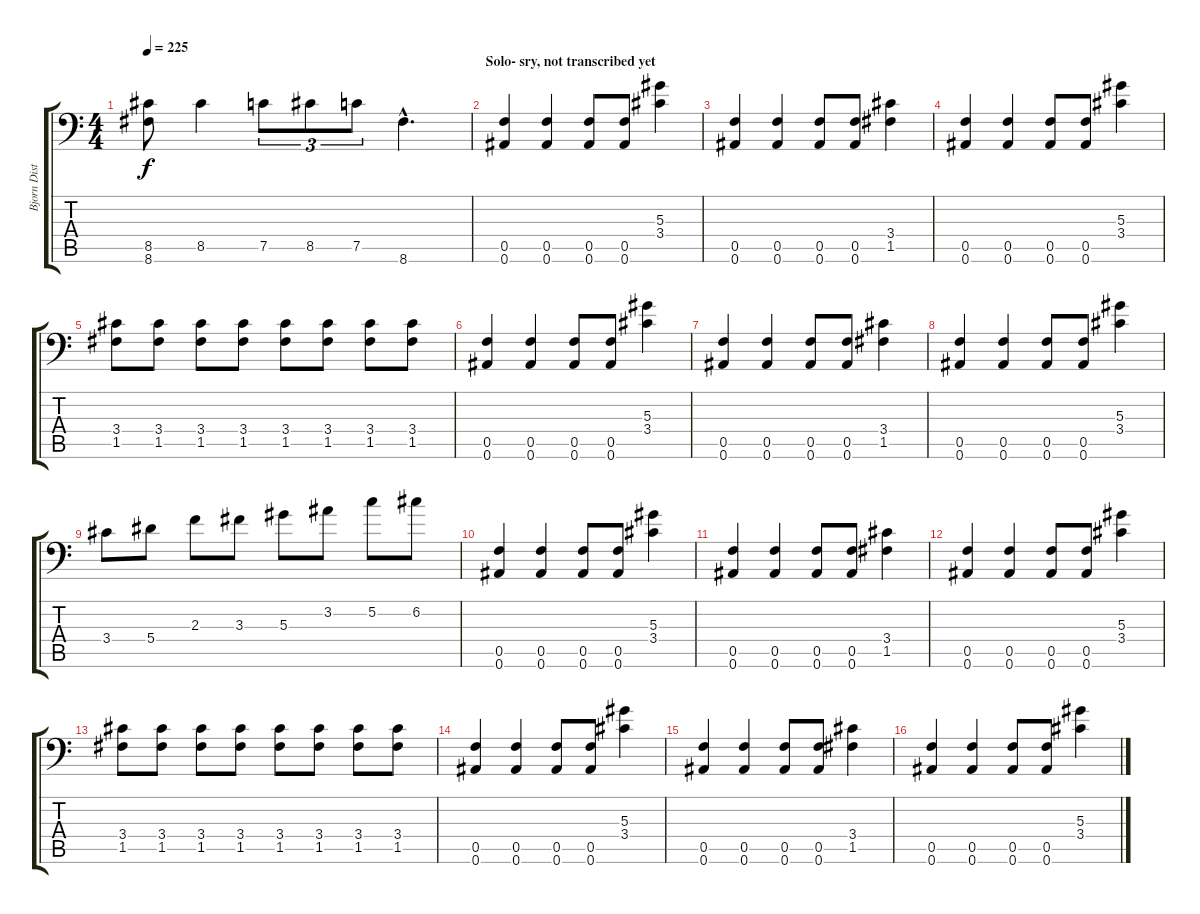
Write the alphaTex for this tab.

\track ("Bjorn Dist" "Bjorn Dist") {instrument distortionguitar}
\staff {score tabs}
\tuning (C4 G3 Eb3 Bb2 F2 Bb1) {hide}
\ts (4 4)
\tempo 225
\clef f4
\ks c
(8.5 8.6).8{dy f} 8.5.4 7.5.8{tu (3 2)} 8.5.8{tu (3 2)} 7.5.8{tu (3 2)} 8.6{hac}.4{d} |
\section ("" "Solo- sry, not transcribed yet")
(0.5 0.6).4 (0.5 0.6).4 (0.5 0.6).8 (0.5 0.6).8 (5.3 3.4).4 |
(0.5 0.6).4 (0.5 0.6).4 (0.5 0.6).8 (0.5 0.6).8 (3.4 1.5).4 |
(0.5 0.6).4 (0.5 0.6).4 (0.5 0.6).8 (0.5 0.6).8 (5.3 3.4).4 |
(3.4 1.5).8 (3.4 1.5).8 (3.4 1.5).8 (3.4 1.5).8 (3.4 1.5).8 (3.4 1.5).8 (3.4 1.5).8 (3.4 1.5).8 |
(0.5 0.6).4 (0.5 0.6).4 (0.5 0.6).8 (0.5 0.6).8 (5.3 3.4).4 |
(0.5 0.6).4 (0.5 0.6).4 (0.5 0.6).8 (0.5 0.6).8 (3.4 1.5).4 |
(0.5 0.6).4 (0.5 0.6).4 (0.5 0.6).8 (0.5 0.6).8 (5.3 3.4).4 |
3.4.8 5.4.8 2.3.8 3.3.8 5.3.8 3.2.8 5.2.8 6.2.8 |
(0.5 0.6).4 (0.5 0.6).4 (0.5 0.6).8 (0.5 0.6).8 (5.3 3.4).4 |
(0.5 0.6).4 (0.5 0.6).4 (0.5 0.6).8 (0.5 0.6).8 (3.4 1.5).4 |
(0.5 0.6).4 (0.5 0.6).4 (0.5 0.6).8 (0.5 0.6).8 (5.3 3.4).4 |
(3.4 1.5).8 (3.4 1.5).8 (3.4 1.5).8 (3.4 1.5).8 (3.4 1.5).8 (3.4 1.5).8 (3.4 1.5).8 (3.4 1.5).8 |
(0.5 0.6).4 (0.5 0.6).4 (0.5 0.6).8 (0.5 0.6).8 (5.3 3.4).4 |
(0.5 0.6).4 (0.5 0.6).4 (0.5 0.6).8 (0.5 0.6).8 (3.4 1.5).4 |
(0.5 0.6).4 (0.5 0.6).4 (0.5 0.6).8 (0.5 0.6).8 (5.3 3.4).4
